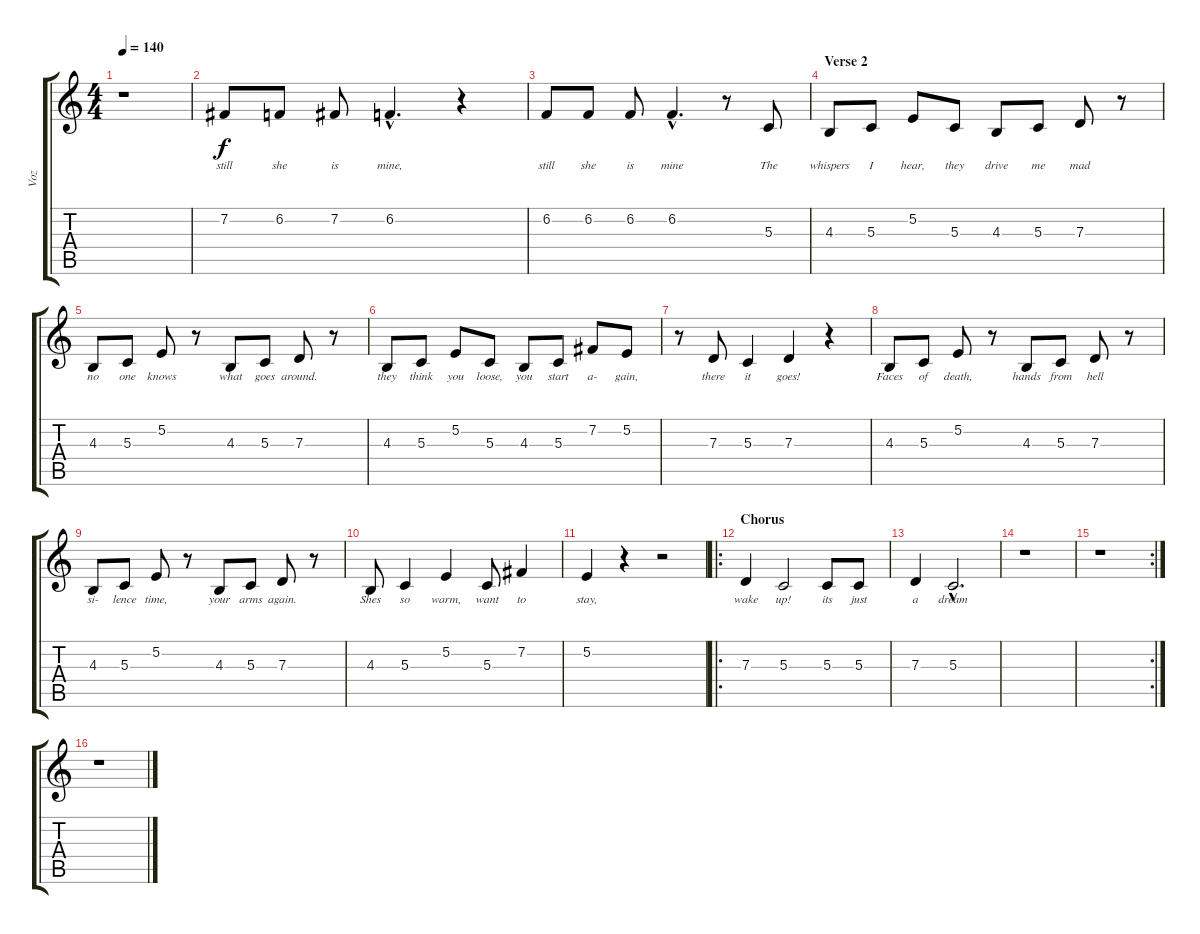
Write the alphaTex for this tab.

\track ("Voz" "Voz") {instrument lead6voice}
\staff {score tabs}
\tuning (E4 B3 G3 D3 A2 E2) {hide}
\ts (4 4)
\tempo 140
\clef g2
\ks c
r.1{dy f} |
7.2.8{lyrics (0 "still") lyrics (1 "") lyrics (2 "") lyrics (3 "") lyrics (4 "")} 6.2.8{lyrics (0 "she") lyrics (1 "") lyrics (2 "") lyrics (3 "") lyrics (4 "")} 7.2.8{lyrics (0 "is") lyrics (1 "") lyrics (2 "") lyrics (3 "") lyrics (4 "")} 6.2{hac}.4{d lyrics (0 "mine,") lyrics (1 "") lyrics (2 "") lyrics (3 "") lyrics (4 "")} r.4 |
6.2.8{lyrics (0 "still") lyrics (1 "") lyrics (2 "") lyrics (3 "") lyrics (4 "")} 6.2.8{lyrics (0 "she") lyrics (1 "") lyrics (2 "") lyrics (3 "") lyrics (4 "")} 6.2.8{lyrics (0 "is") lyrics (1 "") lyrics (2 "") lyrics (3 "") lyrics (4 "")} 6.2{hac}.4{d lyrics (0 "mine") lyrics (1 "") lyrics (2 "") lyrics (3 "") lyrics (4 "")} r.8 5.3.8{lyrics (0 "The") lyrics (1 "") lyrics (2 "") lyrics (3 "") lyrics (4 "")} |
\section ("" "Verse 2")
4.3.8{lyrics (0 "whispers") lyrics (1 "") lyrics (2 "") lyrics (3 "") lyrics (4 "")} 5.3.8{lyrics (0 "I") lyrics (1 "") lyrics (2 "") lyrics (3 "") lyrics (4 "")} 5.2.8{lyrics (0 "hear,") lyrics (1 "") lyrics (2 "") lyrics (3 "") lyrics (4 "")} 5.3.8{lyrics (0 "they") lyrics (1 "") lyrics (2 "") lyrics (3 "") lyrics (4 "")} 4.3.8{lyrics (0 "drive") lyrics (1 "") lyrics (2 "") lyrics (3 "") lyrics (4 "")} 5.3.8{lyrics (0 "me") lyrics (1 "") lyrics (2 "") lyrics (3 "") lyrics (4 "")} 7.3.8{lyrics (0 "mad") lyrics (1 "") lyrics (2 "") lyrics (3 "") lyrics (4 "")} r.8 |
4.3.8{lyrics (0 "no") lyrics (1 "") lyrics (2 "") lyrics (3 "") lyrics (4 "")} 5.3.8{lyrics (0 "one") lyrics (1 "") lyrics (2 "") lyrics (3 "") lyrics (4 "")} 5.2.8{lyrics (0 "knows") lyrics (1 "") lyrics (2 "") lyrics (3 "") lyrics (4 "")} r.8 4.3.8{lyrics (0 "what") lyrics (1 "") lyrics (2 "") lyrics (3 "") lyrics (4 "")} 5.3.8{lyrics (0 "goes") lyrics (1 "") lyrics (2 "") lyrics (3 "") lyrics (4 "")} 7.3.8{lyrics (0 "around.") lyrics (1 "") lyrics (2 "") lyrics (3 "") lyrics (4 "")} r.8 |
4.3.8{lyrics (0 "they") lyrics (1 "") lyrics (2 "") lyrics (3 "") lyrics (4 "")} 5.3.8{lyrics (0 "think") lyrics (1 "") lyrics (2 "") lyrics (3 "") lyrics (4 "")} 5.2.8{lyrics (0 "you") lyrics (1 "") lyrics (2 "") lyrics (3 "") lyrics (4 "")} 5.3.8{lyrics (0 "loose,") lyrics (1 "") lyrics (2 "") lyrics (3 "") lyrics (4 "")} 4.3.8{lyrics (0 "you") lyrics (1 "") lyrics (2 "") lyrics (3 "") lyrics (4 "")} 5.3.8{lyrics (0 "start") lyrics (1 "") lyrics (2 "") lyrics (3 "") lyrics (4 "")} 7.2.8{lyrics (0 "a-") lyrics (1 "") lyrics (2 "") lyrics (3 "") lyrics (4 "")} 5.2.8{lyrics (0 "gain,") lyrics (1 "") lyrics (2 "") lyrics (3 "") lyrics (4 "")} |
r.8 7.3.8{lyrics (0 "there") lyrics (1 "") lyrics (2 "") lyrics (3 "") lyrics (4 "")} 5.3.4{lyrics (0 "it") lyrics (1 "") lyrics (2 "") lyrics (3 "") lyrics (4 "")} 7.3.4{lyrics (0 "goes!") lyrics (1 "") lyrics (2 "") lyrics (3 "") lyrics (4 "")} r.4 |
4.3.8{lyrics (0 "Faces") lyrics (1 "") lyrics (2 "") lyrics (3 "") lyrics (4 "")} 5.3.8{lyrics (0 "of") lyrics (1 "") lyrics (2 "") lyrics (3 "") lyrics (4 "")} 5.2.8{lyrics (0 "death,") lyrics (1 "") lyrics (2 "") lyrics (3 "") lyrics (4 "")} r.8 4.3.8{lyrics (0 "hands") lyrics (1 "") lyrics (2 "") lyrics (3 "") lyrics (4 "")} 5.3.8{lyrics (0 "from") lyrics (1 "") lyrics (2 "") lyrics (3 "") lyrics (4 "")} 7.3.8{lyrics (0 "hell") lyrics (1 "") lyrics (2 "") lyrics (3 "") lyrics (4 "")} r.8 |
4.3.8{lyrics (0 "si-") lyrics (1 "") lyrics (2 "") lyrics (3 "") lyrics (4 "")} 5.3.8{lyrics (0 "lence") lyrics (1 "") lyrics (2 "") lyrics (3 "") lyrics (4 "")} 5.2.8{lyrics (0 "time,") lyrics (1 "") lyrics (2 "") lyrics (3 "") lyrics (4 "")} r.8 4.3.8{lyrics (0 "your") lyrics (1 "") lyrics (2 "") lyrics (3 "") lyrics (4 "")} 5.3.8{lyrics (0 "arms") lyrics (1 "") lyrics (2 "") lyrics (3 "") lyrics (4 "")} 7.3.8{lyrics (0 "again.") lyrics (1 "") lyrics (2 "") lyrics (3 "") lyrics (4 "")} r.8 |
4.3.8{lyrics (0 "Shes") lyrics (1 "") lyrics (2 "") lyrics (3 "") lyrics (4 "")} 5.3.4{lyrics (0 "so") lyrics (1 "") lyrics (2 "") lyrics (3 "") lyrics (4 "")} 5.2.4{lyrics (0 "warm,") lyrics (1 "") lyrics (2 "") lyrics (3 "") lyrics (4 "")} 5.3.8{lyrics (0 "want") lyrics (1 "") lyrics (2 "") lyrics (3 "") lyrics (4 "")} 7.2.4{lyrics (0 "to") lyrics (1 "") lyrics (2 "") lyrics (3 "") lyrics (4 "")} |
5.2.4{lyrics (0 "stay,") lyrics (1 "") lyrics (2 "") lyrics (3 "") lyrics (4 "")} r.4 r.2 |
\ro
\section ("" "Chorus")
7.3.4{lyrics (0 "wake") lyrics (1 "") lyrics (2 "") lyrics (3 "") lyrics (4 "")} 5.3.2{lyrics (0 "up!") lyrics (1 "") lyrics (2 "") lyrics (3 "") lyrics (4 "")} 5.3.8{lyrics (0 "its") lyrics (1 "") lyrics (2 "") lyrics (3 "") lyrics (4 "")} 5.3.8{lyrics (0 "just") lyrics (1 "") lyrics (2 "") lyrics (3 "") lyrics (4 "")} |
7.3.4{lyrics (0 "a") lyrics (1 "") lyrics (2 "") lyrics (3 "") lyrics (4 "")} 5.3{hac}.2{d lyrics (0 "dream") lyrics (1 "") lyrics (2 "") lyrics (3 "") lyrics (4 "")} |
r.1 |
\rc 2
r.1 |
r.1
